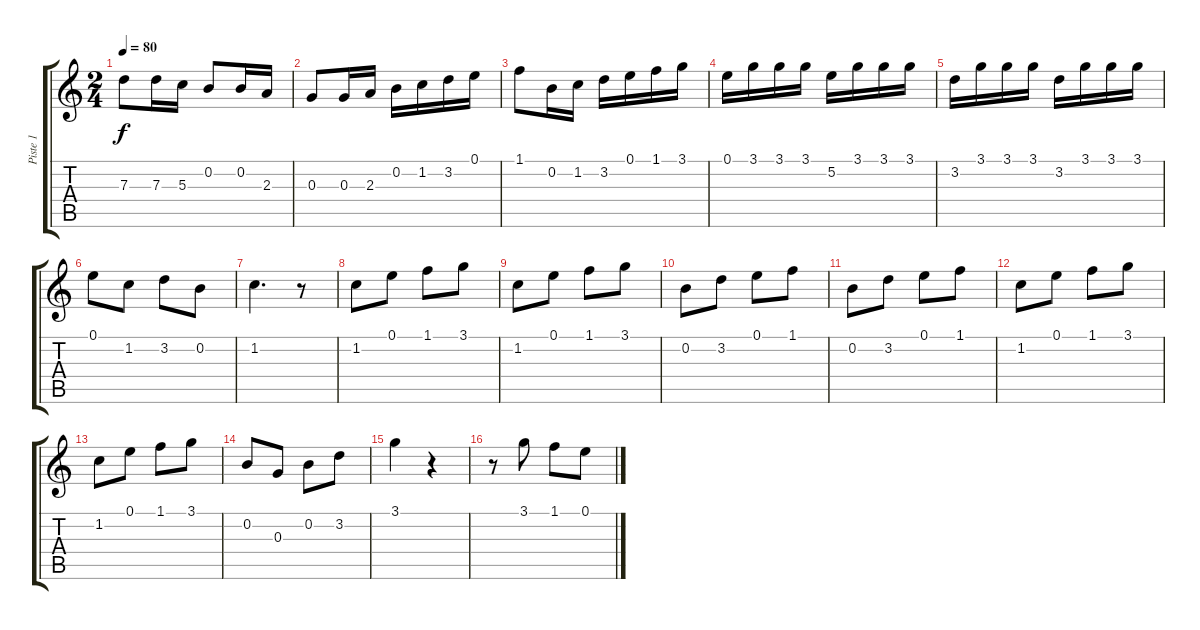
\track ("Piste 1" "Piste 1") {instrument acousticguitarnylon}
\staff {score tabs}
\tuning (E4 B3 G3 D3 A2 E2) {hide}
\ts (2 4)
\tempo 80
\clef g2
\ks c
7.3.8{dy f} 7.3.16 5.3.16 0.2.8 0.2.16 2.3.16 |
0.3.8 0.3.16 2.3.16 0.2.16 1.2.16 3.2.16 0.1.16 |
1.1.8 0.2.16 1.2.16 3.2.16 0.1.16 1.1.16 3.1.16 |
0.1.16 3.1.16 3.1.16 3.1.16 5.2.16 3.1.16 3.1.16 3.1.16 |
3.2.16 3.1.16 3.1.16 3.1.16 3.2.16 3.1.16 3.1.16 3.1.16 |
0.1.8 1.2.8 3.2.8 0.2.8 |
1.2.4{d} r.8 |
1.2.8 0.1.8 1.1.8 3.1.8 |
1.2.8 0.1.8 1.1.8 3.1.8 |
0.2.8 3.2.8 0.1.8 1.1.8 |
0.2.8 3.2.8 0.1.8 1.1.8 |
1.2.8 0.1.8 1.1.8 3.1.8 |
1.2.8 0.1.8 1.1.8 3.1.8 |
0.2.8 0.3.8 0.2.8 3.2.8 |
3.1.4 r.4 |
r.8 3.1.8 1.1.8 0.1.8
